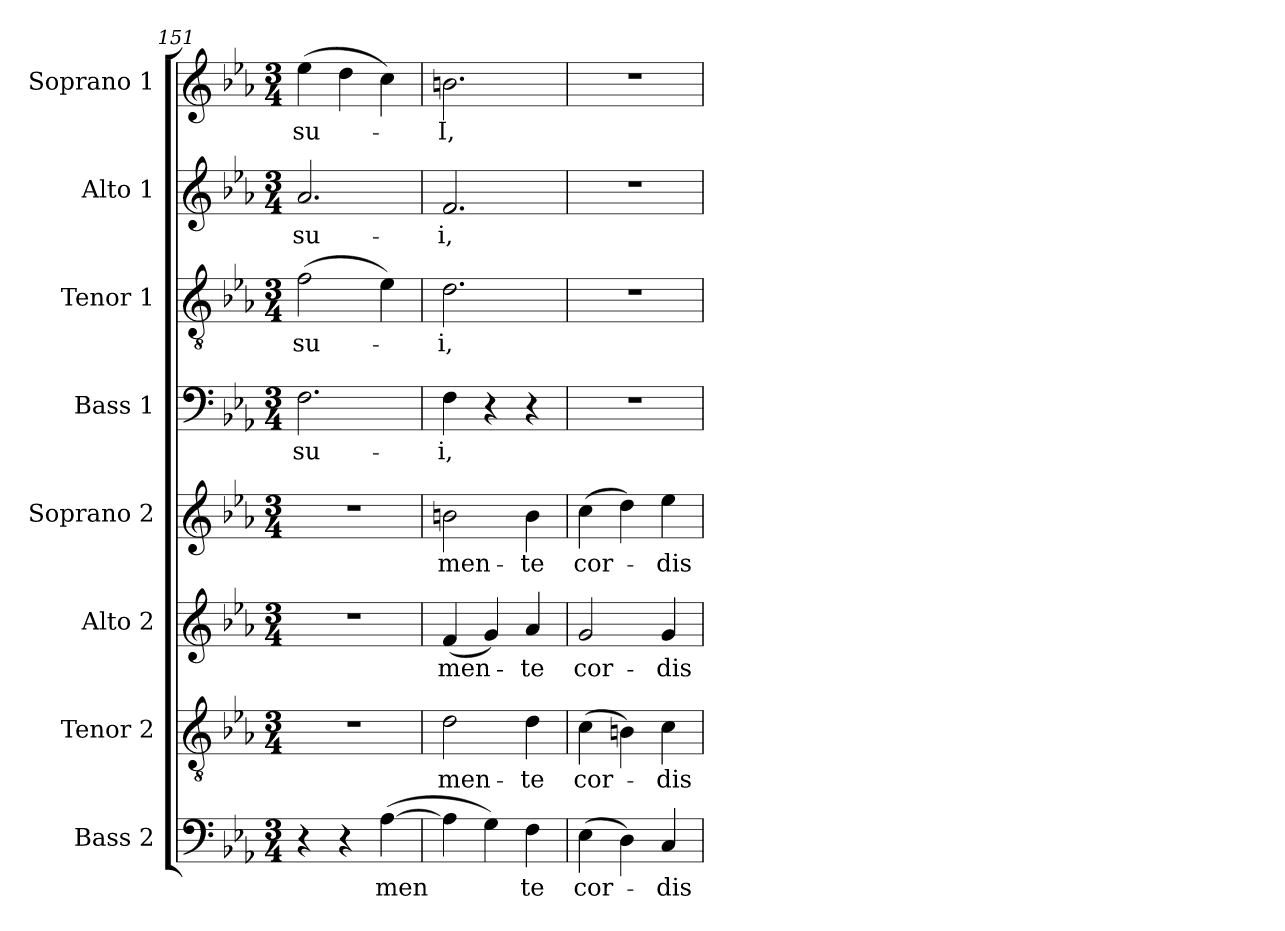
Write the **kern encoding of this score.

**kern	**text	**kern	**text	**kern	**text	**kern	**text	**kern	**text	**kern	**text	**kern	**text	**kern	**text
*part8	*part8	*part7	*part7	*part6	*part6	*part5	*part5	*part4	*part4	*part3	*part3	*part2	*part2	*part1	*part1
*staff8	*staff8	*staff7	*staff7	*staff6	*staff6	*staff5	*staff5	*staff4	*staff4	*staff3	*staff3	*staff2	*staff2	*staff1	*staff1
*I"Bass 2	*	*I"Tenor 2	*	*I"Alto 2	*	*I"Soprano 2	*	*I"Bass 1	*	*I"Tenor 1	*	*I"Alto 1	*	*I"Soprano 1	*
*I'B 2.	*	*I'T 2.	*	*I'A 2.	*	*I'S 2.	*	*I'B 1.	*	*I'T 1.	*	*I'A 1.	*	*I'S 1.	*
!!LO:LB:g=z
*clefF4	*	*clefGv2	*	*clefG2	*	*clefG2	*	*clefF4	*	*clefGv2	*	*clefG2	*	*clefG2	*
*	*	*ITrd7c12	*	*	*	*	*	*	*	*ITrd7c12	*	*	*	*	*
*k[b-e-a-]	*	*k[b-e-a-]	*	*k[b-e-a-]	*	*k[b-e-a-]	*	*k[b-e-a-]	*	*k[b-e-a-]	*	*k[b-e-a-]	*	*k[b-e-a-]	*
*E-:	*	*E-:	*	*E-:	*	*E-:	*	*E-:	*	*E-:	*	*E-:	*	*E-:	*
*M3/4	*	*M3/4	*	*M3/4	*	*M3/4	*	*M3/4	*	*M3/4	*	*M3/4	*	*M3/4	*
=151	=151	=151	=151	=151	=151	=151	=151	=151	=151	=151	=151	=151	=151	=151	=151
!	!	!LO:N:vis=1	!	!LO:N:vis=1	!	!LO:N:vis=1	!	!	!	!	!	!	!	!	!
!	!	!	!	!	!	!	!	!	!LO:LY:b:color=#000000	!	!	!	!	!	!
!	!	!	!	!	!	!	!	!	!	!	!LO:LY:b:color=#000000	!	!	!	!
!	!	!	!	!	!	!	!	!	!	!	!	!	!LO:LY:b:color=#000000	!	!
!	!	!	!	!	!	!	!	!	!	!	!	!	!	!	!LO:LY:b:color=#000000
4r	.	2.r	.	2.r	.	2.r	.	2.Fi\	su-	(2Fi\	su-	2.a-i/	su-	(4ee-i\	su-
4r	.	.	.	.	.	.	.	.	.	.	.	.	.	4ddi\	.
!	!LO:LY:b:color=#000000	!	!	!	!	!	!	!	!	!	!	!	!	!	!
([4A-i\	men	.	.	.	.	.	.	.	.	4E-i\)	.	.	.	4cci\)	.
=152	=152	=152	=152	=152	=152	=152	=152	=152	=152	=152	=152	=152	=152	=152	=152
!	!	!	!LO:LY:b:color=#000000	!	!	!	!	!	!	!	!	!	!	!	!
!	!	!	!	!	!LO:LY:b:color=#000000	!	!	!	!	!	!	!	!	!	!
!	!	!	!	!	!	!	!LO:LY:b:color=#000000	!	!	!	!	!	!	!	!
!	!	!	!	!	!	!	!	!	!LO:LY:b:color=#000000	!	!	!	!	!	!
!	!	!	!	!	!	!	!	!	!	!	!LO:LY:b:color=#000000	!	!	!	!
!	!	!	!	!	!	!	!	!	!	!	!	!	!LO:LY:b:color=#000000	!	!
!	!	!	!	!	!	!	!	!	!	!	!	!	!	!	!LO:LY:b:color=#000000
4A-i\]	.	2Di\	men-	(4fi/	men-	2bni\	men-	4Fi\	-i,	2.Di\	-i,	2.fi/	-i,	2.bni\	-I,
4Gi\)	.	.	.	4gi/)	.	.	.	4r	.	.	.	.	.	.	.
!	!LO:LY:b:color=#000000	!	!	!	!	!	!	!	!	!	!	!	!	!	!
!	!	!	!LO:LY:b:color=#000000	!	!	!	!	!	!	!	!	!	!	!	!
!	!	!	!	!	!LO:LY:b:color=#000000	!	!	!	!	!	!	!	!	!	!
!	!	!	!	!	!	!	!LO:LY:b:color=#000000	!	!	!	!	!	!	!	!
4Fi\	te	4Di\	-te	4a-i/	-te	4bi\	-te	4r	.	.	.	.	.	.	.
=153	=153	=153	=153	=153	=153	=153	=153	=153	=153	=153	=153	=153	=153	=153	=153
!	!LO:LY:b:color=#000000	!	!	!	!	!	!	!	!	!	!	!	!	!	!
!	!	!	!LO:LY:b:color=#000000	!	!	!	!	!	!	!	!	!	!	!	!
!	!	!	!	!	!LO:LY:b:color=#000000	!	!	!	!	!	!	!	!	!	!
!	!	!	!	!	!	!	!LO:LY:b:color=#000000	!LO:N:vis=1	!	!LO:N:vis=1	!	!LO:N:vis=1	!	!LO:N:vis=1	!
(4E-i\	cor-	(4Ci\	cor-	2gi/	cor-	(4cci\	cor-	2.r	.	2.r	.	2.r	.	2.r	.
4Di\)	.	4BBni\)	.	.	.	4ddi\)	.	.	.	.	.	.	.	.	.
!	!LO:LY:b:color=#000000	!	!	!	!	!	!	!	!	!	!	!	!	!	!
!	!	!	!LO:LY:b:color=#000000	!	!	!	!	!	!	!	!	!	!	!	!
!	!	!	!	!	!LO:LY:b:color=#000000	!	!	!	!	!	!	!	!	!	!
!	!	!	!	!	!	!	!LO:LY:b:color=#000000	!	!	!	!	!	!	!	!
4Ci/	-dis	4Ci\	-dis	4gi/	-dis	4ee-i\	-dis	.	.	.	.	.	.	.	.
=	=	=	=	=	=	=	=	=	=	=	=	=	=	=	=
*-	*-	*-	*-	*-	*-	*-	*-	*-	*-	*-	*-	*-	*-	*-	*-
